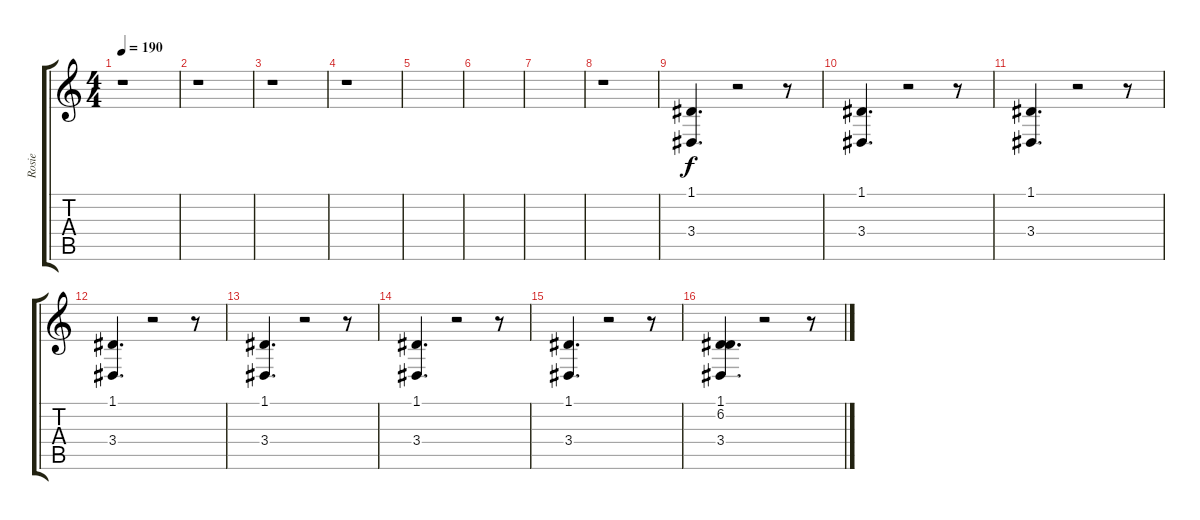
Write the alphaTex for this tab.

\track ("Rosie" "Rosie") {instrument stringensemble1}
\staff {score tabs}
\tuning (D4 A3 F3 C3 G2 D2) {hide}
\ts (4 4)
\tempo 190
\clef g2
\ks c
r.1{dy f instrument stringensemble1} |
r.1 |
r.1 |
r.1 |
|
|
|
r.1 |
(1.1 3.4).4{d} r.2 r.8 |
(1.1 3.4).4{d} r.2 r.8 |
(1.1 3.4).4{d} r.2 r.8 |
(1.1 3.4).4{d} r.2 r.8 |
(1.1 3.4).4{d} r.2 r.8 |
(1.1 3.4).4{d} r.2 r.8 |
(1.1 3.4).4{d} r.2 r.8 |
(1.1 6.2 3.4).4{d} r.2 r.8
